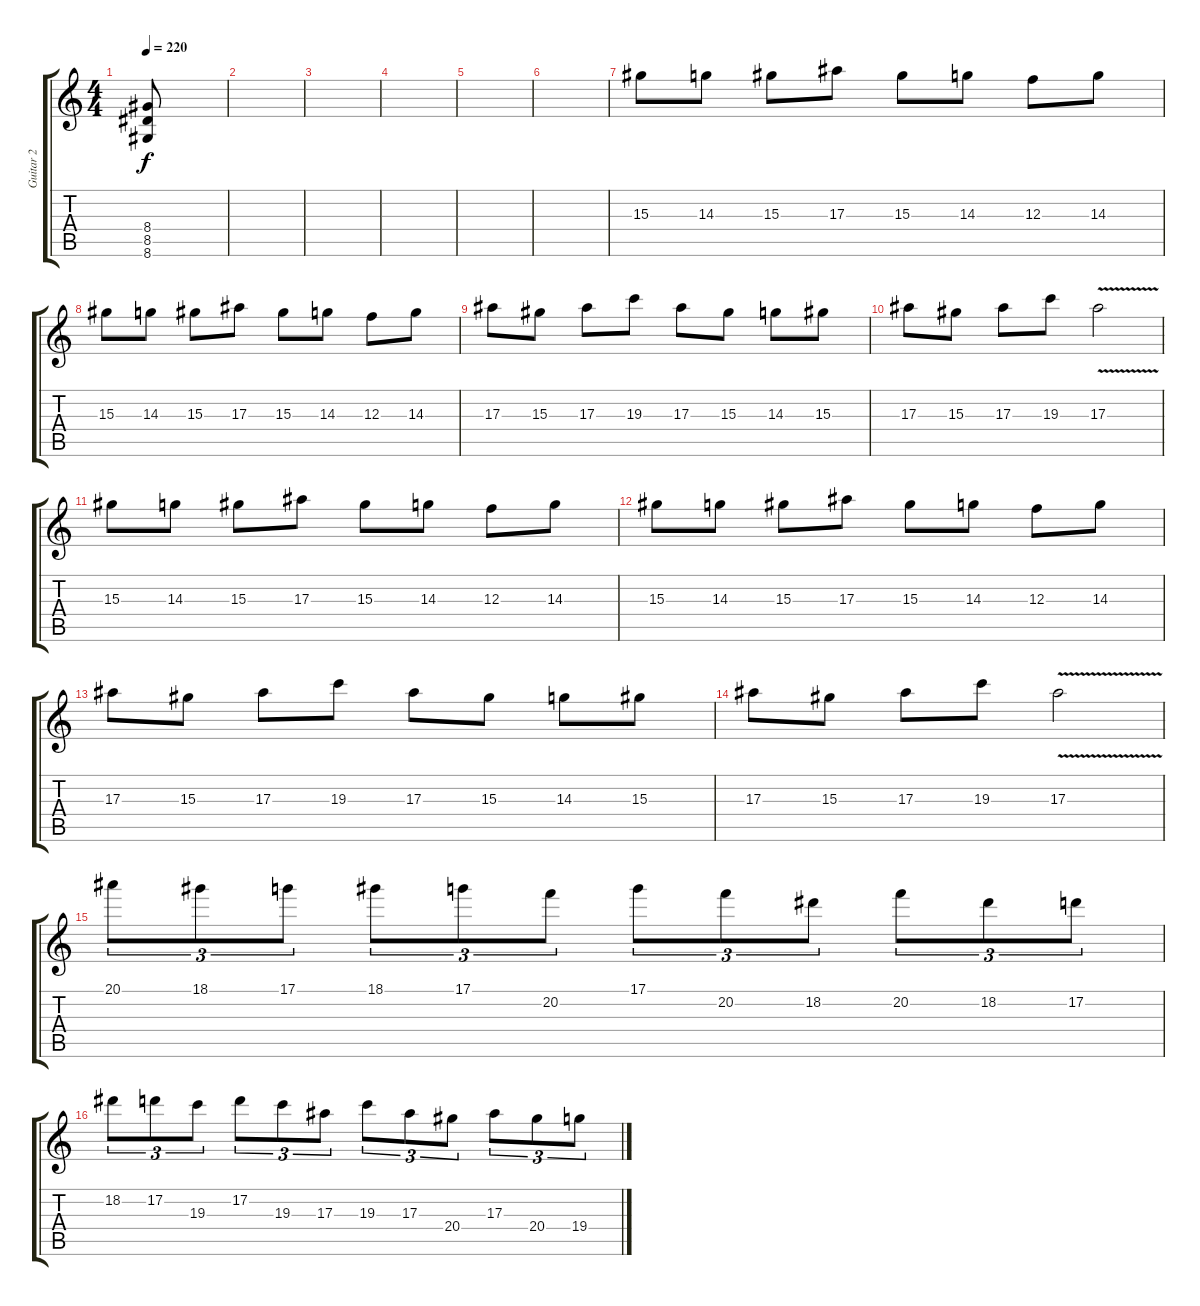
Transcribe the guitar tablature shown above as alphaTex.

\track ("Guitar 2" "Guitar 2") {instrument overdrivenguitar}
\staff {score tabs}
\tuning (D4 A3 F3 C3 G2 C2) {hide}
\ts (4 4)
\tempo 220
\clef g2
\ks c
(8.4 8.5 8.6).8{dy f} |
|
|
|
|
|
15.3.8 14.3.8 15.3.8 17.3.8 15.3.8 14.3.8 12.3.8 14.3.8 |
15.3.8 14.3.8 15.3.8 17.3.8 15.3.8 14.3.8 12.3.8 14.3.8 |
17.3.8 15.3.8 17.3.8 19.3.8 17.3.8 15.3.8 14.3.8 15.3.8 |
17.3.8 15.3.8 17.3.8 19.3.8 17.3{v}.2 |
15.3.8 14.3.8 15.3.8 17.3.8 15.3.8 14.3.8 12.3.8 14.3.8 |
15.3.8 14.3.8 15.3.8 17.3.8 15.3.8 14.3.8 12.3.8 14.3.8 |
17.3.8 15.3.8 17.3.8 19.3.8 17.3.8 15.3.8 14.3.8 15.3.8 |
17.3.8 15.3.8 17.3.8 19.3.8 17.3{v}.2 |
20.1.8{tu (3 2)} 18.1.8{tu (3 2)} 17.1.8{tu (3 2)} 18.1.8{tu (3 2)} 17.1.8{tu (3 2)} 20.2.8{tu (3 2)} 17.1.8{tu (3 2)} 20.2.8{tu (3 2)} 18.2.8{tu (3 2)} 20.2.8{tu (3 2)} 18.2.8{tu (3 2)} 17.2.8{tu (3 2)} |
18.2.8{tu (3 2)} 17.2.8{tu (3 2)} 19.3.8{tu (3 2)} 17.2.8{tu (3 2)} 19.3.8{tu (3 2)} 17.3.8{tu (3 2)} 19.3.8{tu (3 2)} 17.3.8{tu (3 2)} 20.4.8{tu (3 2)} 17.3.8{tu (3 2)} 20.4.8{tu (3 2)} 19.4.8{tu (3 2)}
